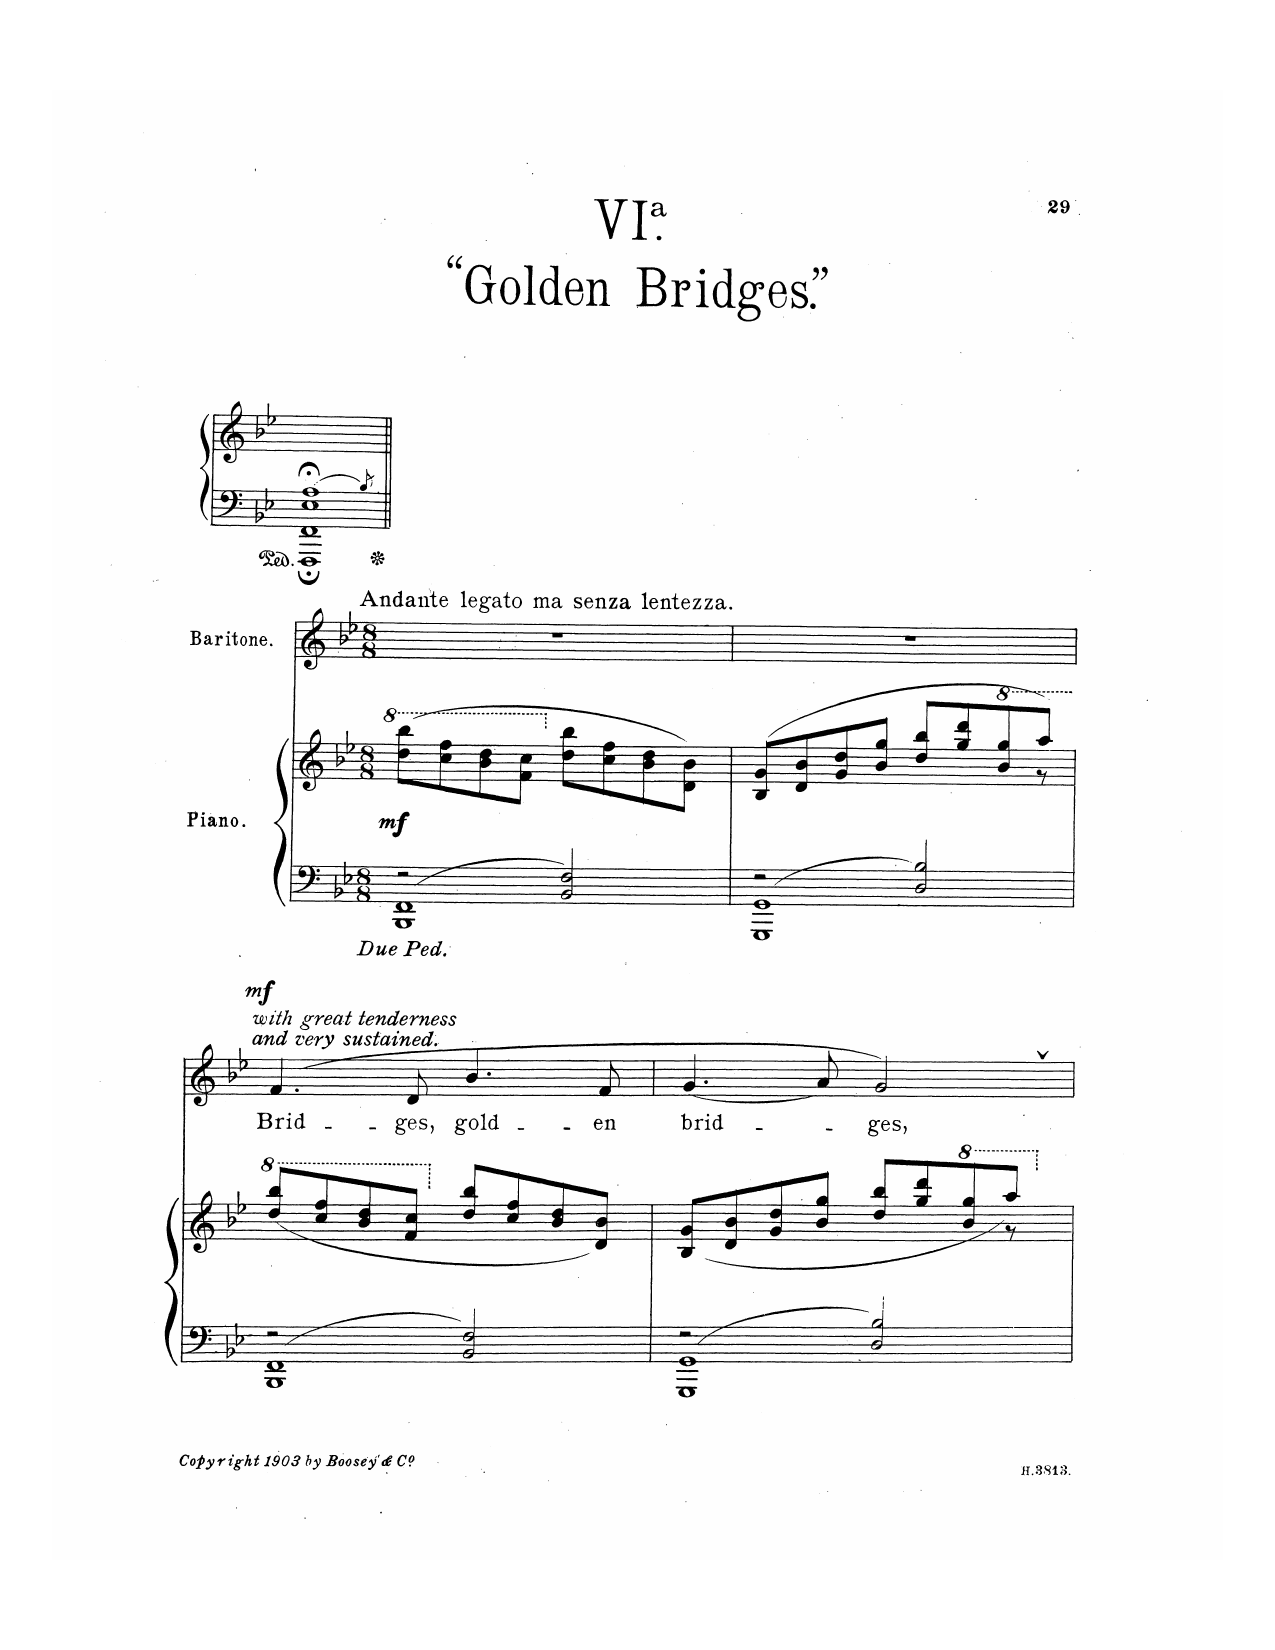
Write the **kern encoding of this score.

**kern	**kern	**dynam	**kern	**text	**dynam
*part2	*part2	*part2	*part1	*part1	*part1
*staff3	*staff2	*staff2/3	*staff1	*staff1	*staff1
*I"Piano	*	*	*I"Baritone	*	*
*I'Pno	*	*	*	*	*
*clefF4	*clefG2	*	*clefG2	*	*
*k[b-e-]	*k[b-e-]	*	*k[b-e-]	*	*
*M8/8	*M8/8	*	*M8/8	*	*
=1	=1	=1	=1	=1	=1
*^	*	*	*	*	*
*	*^	*	*	*	*	*
1E-;< 1A;<	1FFF; 1FF;	2.ryy	1ryy	.	1r	.	.
.	.	8qB-/	.	.	.	.	.
.	.	4B-	.	.	.	.	.
*v	*v	*v	*	*	*	*	*
=1	=1	=1	=1	=1	=1
*	*	*	*clefGv2	*	*
*M8/8	*M8/8	*	*M8/8	*	*
*^	*	*	*	*	*
*	*	*8va	*	*	*	*
*	*^	*	*	*^	*	*
!	!	!	!	!	!LO:TX:a:B:t=Andante legato ma senza lentezza	!	!	!
!	!	!	!	!LO:DY:b	!	!	!	!
*	*v	*v	*	*	*	*	*	*
2r	(>1BBB- 1FF	(8ddd\ 8bbb-\L	mf	1r	1f	.	.
.	.	8ccc\ 8fff\	.	.	.	.	.
.	.	8bb-\ 8ddd\	.	.	.	.	.
.	.	8ff\ 8ccc\J	.	.	.	.	.
*	*	*X8va	*	*	*	*	*
2BB-/ 2F/	.	8dd\ 8bb-\L	.	.	.	.	.
.	.	8cc\ 8ff\	.	.	.	.	.
.	.	8b-\ 8dd\	.	.	.	.	.
.	.	8d\ 8b-\J)	.	.	.	.	.
*	*	*	*	*v	*v	*	*
=2	=2	=2	=2	=2	=2	=2
*	*	*^	*	*	*	*
2r	(>1GGG 1GG	8B-/ 8g/L	2ryy	.	1r	.	.
.	.	8d/ 8b-/	.	.	.	.	.
.	.	8g/ 8dd/	.	.	.	.	.
.	.	8b-/ 8gg/J	.	.	.	.	.
2D/ 2B-/	.	8dd/ 8bb-/L	4ryy	.	.	.	.
.	.	8gg/ 8ddd/	.	.	.	.	.
*	*	*8va	*	*	*	*	*
.	.	8bb-/ 8ggg/	8ryy	.	.	.	.
.	.	8aaa/J)	8r	.	.	.	.
=3	=3	=3	=3	=3	=3	=3	=3
!	!	!	!	!	!	!	!LO:DY:a
!	!	!	!	!	!	!	!LO:DY:n=1:a
*	*	*v	*v	*	*	*	*
2r	(1BBB- 1FF	8ddd/ 8bbb-/L	.	(4.F/	Brid-	mf other-dynamics
.	.	8ccc/ 8fff/	.	.	.	.
.	.	8bb-/ 8ddd/	.	.	.	.
.	.	8ff/ 8ccc/J	.	8D/	-ges,	.
*	*	*X8va	*	*	*	*
2BB-/ 2F/	.	8dd/ 8bb-/L	.	4.B-/	gold-	.
.	.	8cc/ 8ff/	.	.	.	.
.	.	8b-/ 8dd/	.	.	.	.
.	.	8d/ 8b-/J)	.	8F/	-en	.
=4	=4	=4	=4	=4	=4	=4
*	*	*^	*	*	*	*
2r	1GGG 1GG	8B-/ 8g/L	2ryy	.	(4.G/	brid-	.
.	.	8d/ 8b-/	.	.	.	.	.
.	.	8g/ 8dd/	.	.	.	.	.
.	.	8b-/ 8gg/J	.	.	8A/)	.	.
2D/ 2B-/	.	8dd/ 8bb-/L	4.ryy	.	2G,/)	-ges,	.
.	.	8gg/ 8ddd/	.	.	.	.	.
*	*	*8va	*	*	*	*	*
.	.	8bb-/ 8ggg/	.	.	.	.	.
.	.	8aaa/J)	8r	.	.	.	.
*v	*v	*	*	*	*	*	*
*	*X8va	*	*	*	*	*
*	*v	*v	*	*	*	*
=	=	=	=	=	=
*-	*-	*-	*-	*-	*-
